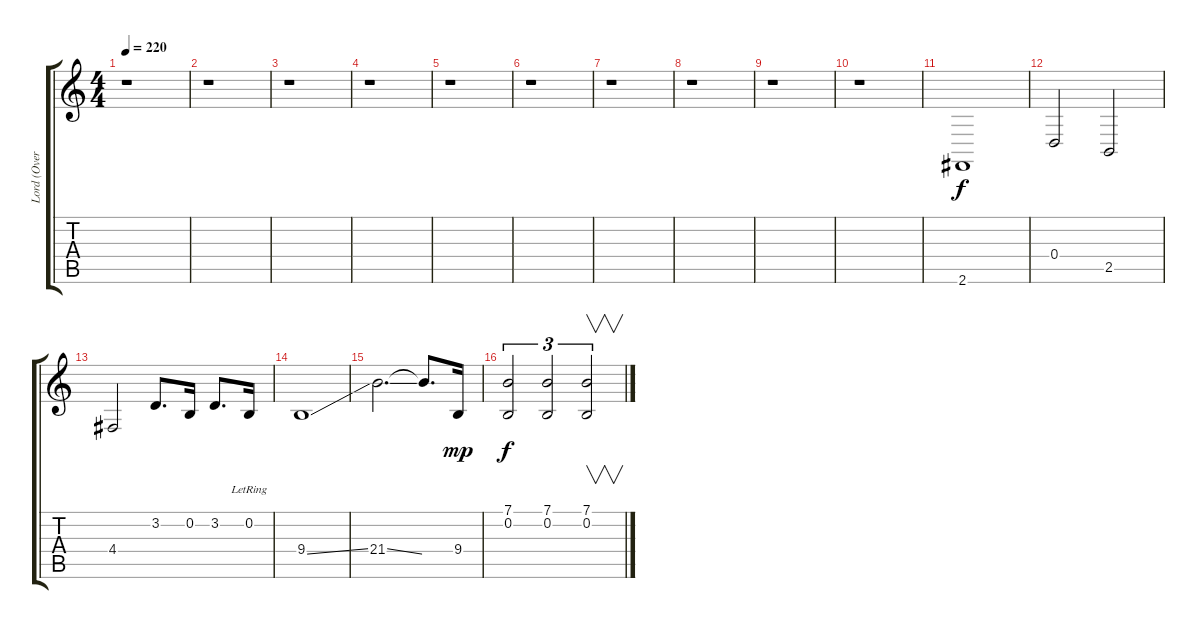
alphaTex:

\track ("Lord (Overdub)" "Lord (Over") {instrument rockorgan}
\staff {score tabs}
\tuning (E4 B3 G3 D3 A2 E2) {hide}
\ts (4 4)
\tempo 220
\clef g2
\ks c
r.1{dy f} |
r.1 |
r.1 |
r.1 |
r.1 |
r.1 |
r.1 |
r.1 |
r.1 |
r.1 |
2.6.1{volume 6} |
0.4.2 2.5.2 |
4.4.2 3.2.8{d} 0.2.16 3.2.8{d} 0.2{lr}.16 |
9.4{ss}.1 |
21.4{ss}.2{d} 21.4{t}.8{d} 9.4.16{dy mp} |
(7.1 0.2).2{tu (3 2) dy f} (7.1 0.2).2{tu (3 2)} (7.1 0.2).2{v tu (3 2)}
